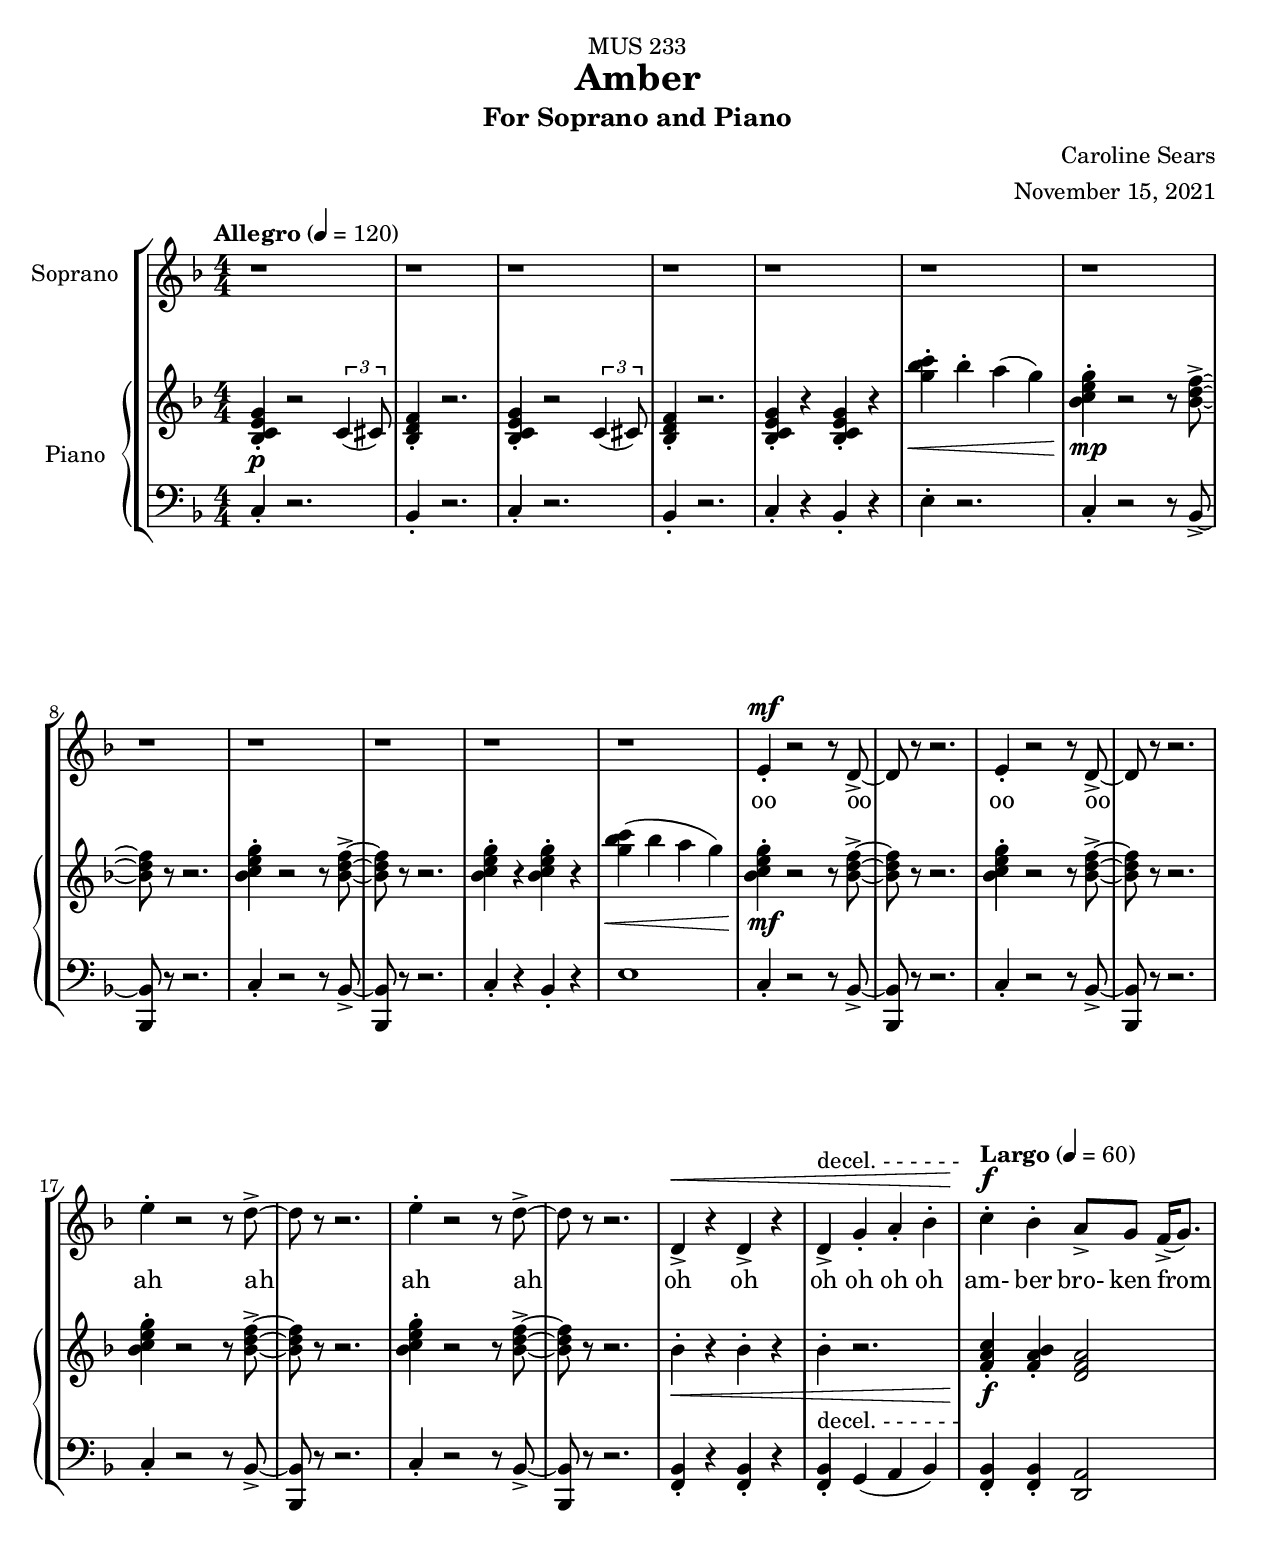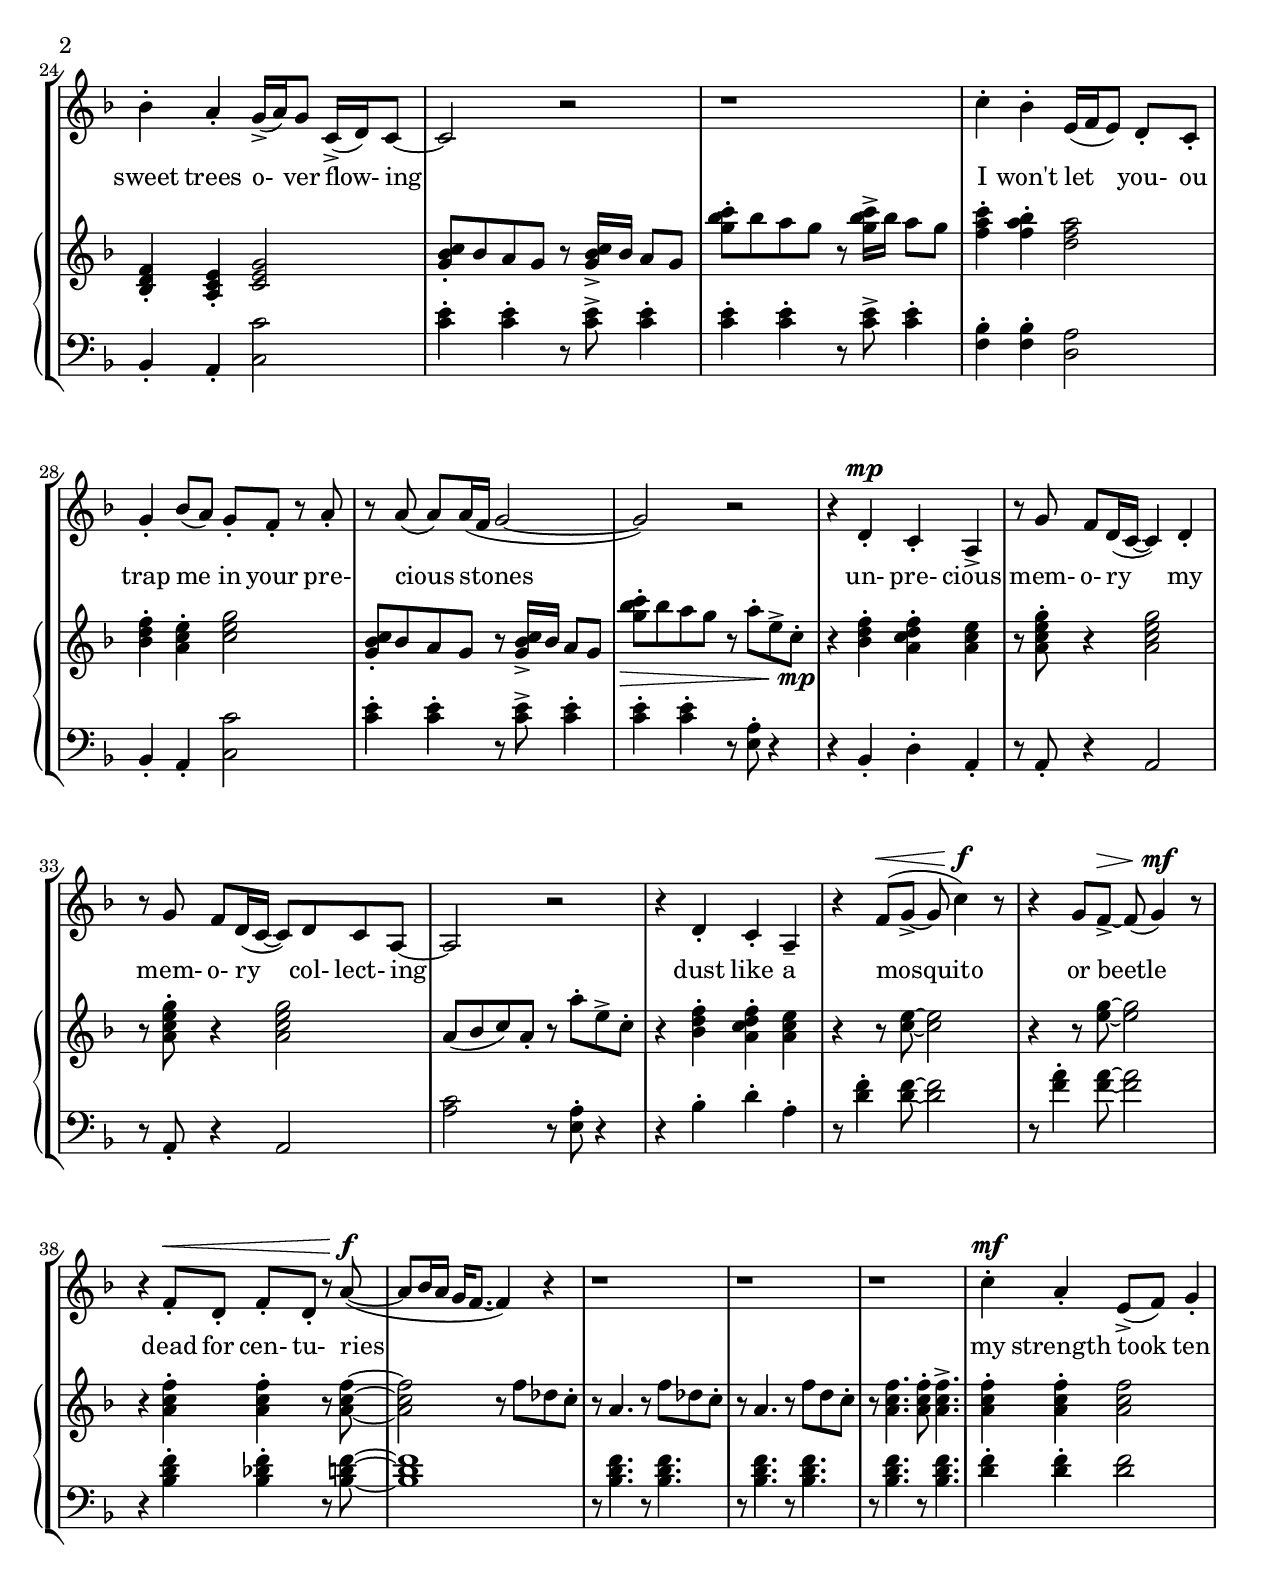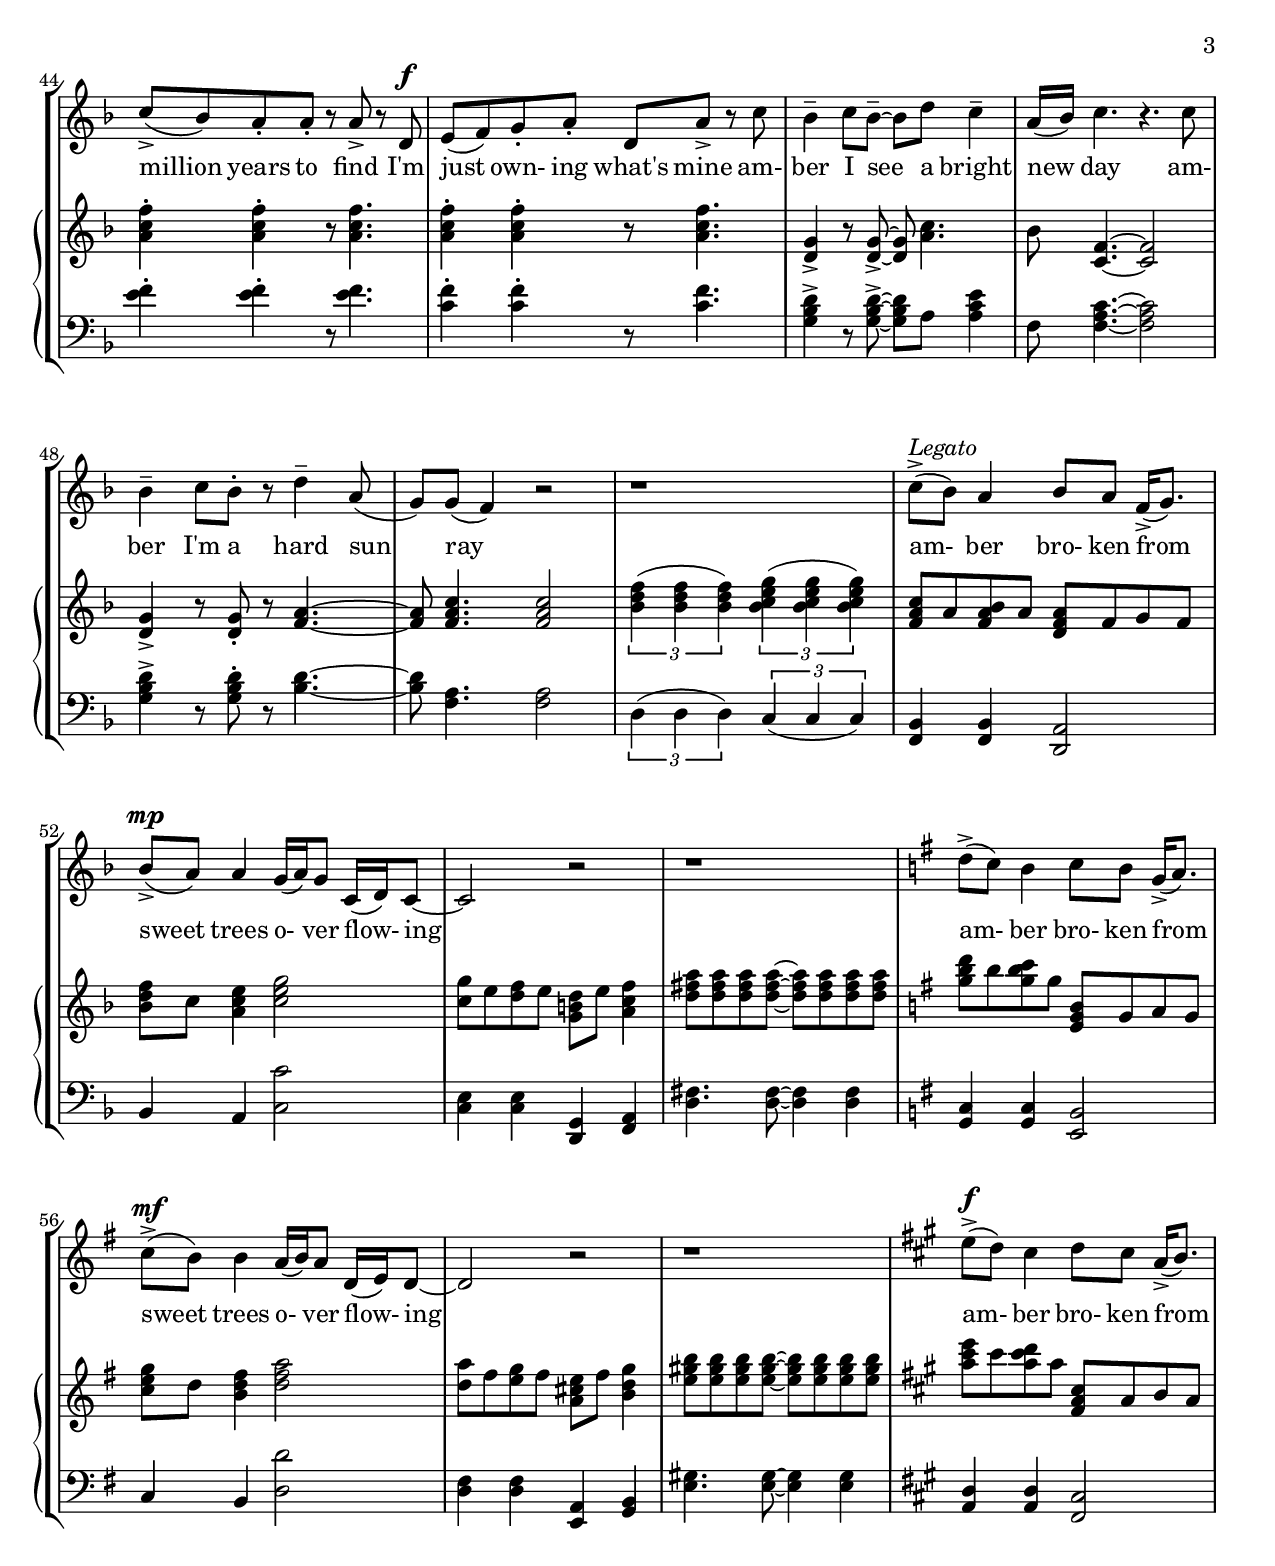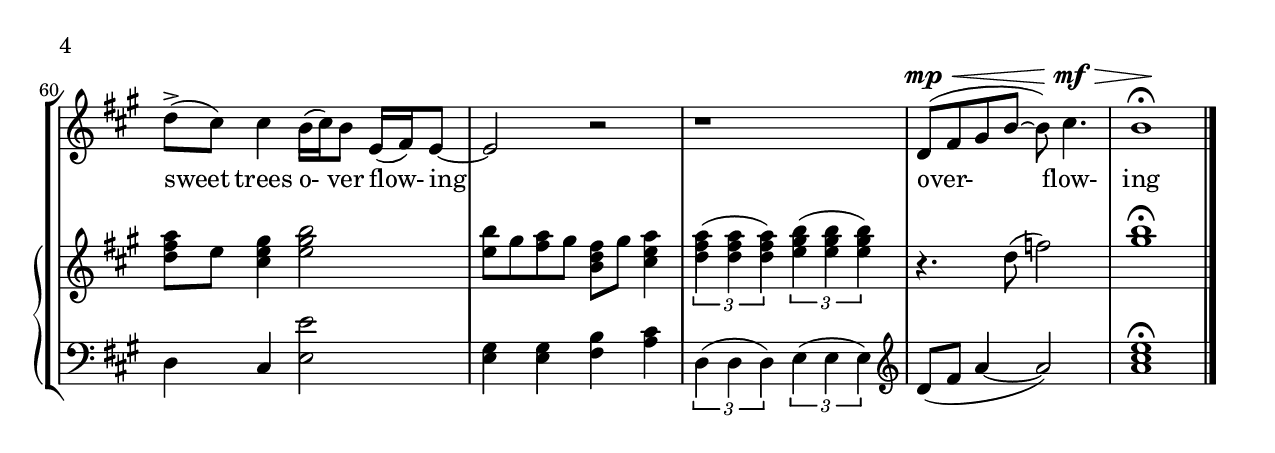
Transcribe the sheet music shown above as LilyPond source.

%%%%%%%%%%%%%%%%%%%% Header + Paper Dimensions %%%%%%%%%%%%%%%%%%%%
\header {
  title = "Amber"
    subtitle = "For Soprano and Piano"
    dedication = "MUS 233"
    composer = "Caroline Sears"
    arranger = "November 15, 2021"
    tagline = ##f

}
\paper {
  #(set-paper-size "ansi a")
  #(define top-margin (* 0.75 in))
}

%%%%%%%%%%%%%%%%%%%% Musical/Lyrical Content %%%%%%%%%%%%%%%%%%%%%%%%%%

%%%%% VOICE PART %%%%%%%%%%%
theNotes = \relative c'' {
    \set Staff.midiInstrument = "flute"
    \key f \major 
    \numericTimeSignature \time 4/4
    \tempo "Allegro" 4 = 120
    \dynamicUp

    %%Intro %%
    r1 | r1 |r1 | r1 | r1 | r1 | r1 | r1 | r1 | r1 | r1 | r1 |
    e,4\staccato\mf r2 r8 d8\accent~ |d8 r8 r2. |e4\staccato r2 r8 d8\accent~ |d8 r8 r2. 
    e'4\staccato r2 r8 d8\accent~ |d8 r8 r2. |e4\staccato r2 r8 d8\accent~ |d8 r8 r2. 
    d,4\accent\< r4 d4\accent r4| d4\accent^\markup{"decel. - - - - - -"}  g4\staccato a4\staccato bes\staccato |


    %% Verse 1 %%

    %bar 23%
    \tempo "Largo" 4 = 60
    c4\staccato\!\f bes4\staccato  a8\accent g8 f16\accent (g8.) | bes4\staccato  a\staccato g16\accent (a16) g8 c,16\accent (d16) c8~ |
    c2 r2 | r1 |
    %bar 27%
     c'4\staccato bes4\staccato  e,16 (f16 e8)  d8\staccato c8\staccato | g'4\staccato bes8 (a) g8\staccato f8\staccato r8 a8\staccato |
    r8 a8 (a) a16 (f16 g2~ | g2) r2 |
    %bar 31%
    r4 d4\mp\staccato c4\staccato a\accent |r8 g'8 f d16 (c16~c4) d4\staccato | r8 g8 f d16 (c16~c8) d8 c8 a~ |a2 r2 |
    %bar 35%
    \override Hairpin.to-barline = ##f
    r4 d4\staccato c4\staccato a4\tenuto | r4 f'8\< (g8\accent~g8 c4\!\f) r8 | r4 g8 f8\>\accent~f8 (g4\!\mf) r8 | r4 f8\staccato\< d\staccato f\staccato d\staccato r8 a'8\!\f(~a8 bes16  a16 
    g f8.~f4)  r4|
    %bar40
     r1 |r1| r1 |
     %bar 43
    c'4\staccato\mf a\staccato e8\accent (f8) g4\staccato | c8\accent (bes) a8\staccato a8\staccato r8 a\accent r8 d,8\f |
    e8 (f) g8\staccato a8\staccato  d,8 a'8\accent r8 c8| bes4\tenuto c8 bes8\tenuto~bes8 d8 c4\tenuto| a16 (bes) c4. r4. c8|
    %bar 48
    bes4\tenuto c8 bes8\staccato r8 d4\tenuto a8 (g8) g8 (f4) r2 | r1 |
    %bar 50
    c'8\accent^\markup{\italic{"Legato"}} (bes8)  a4 bes8 a8 f16\accent (g8.) | bes8\mp\accent (a8) a4 g16 (a16) g8 c,16 (d16) c8~ |
    c2 r2 | r1 |
    %bar 54
    \key g \major
    d'8\accent (c8)  b4 c8 b8 g16\accent (a8.) | c8\mf\accent (b8) b4 a16 (b16) a8 d,16 (e16) d8~ |
    d2 r2 | r1 |
    \key a \major
    %bar 58
    e'8\f\accent (d8)  cis4 d8 cis8 a16\accent (b8.) | d8\accent (cis8) cis4 b16 (cis16) b8 e,16 (fis16) e8~ |
    e2 r2 | r1 |
    %bar 62
    \override Hairpin.to-barline = ##f
    d8\mp\< (fis gis b~b8) cis4.\!\mf\>|b1\!\fermata \bar "|."


    
  }

theWords =  \lyricmode {
      %% Intro %%%
      oo oo oo oo
      ah ah ah ah
      oh oh oh oh oh oh
      %% Verse 1%%%
      am- ber bro- ken from
      sweet trees o- ver flow- ing
      I won't let you- _ou  trap me
      in your pre- cious stones_
      un- pre- cious mem- o- ry my
      mem- o- ry col- lect- ing
      dust like a mosquito or beetle
      dead for cen- tu- ries
      my strength took ten million
      years to find
      I'm just own- ing what's mine
      am- ber I see a bright new day
      am- ber I'm a hard sun ray 

      am- ber bro- ken from
      sweet trees o- ver flow- ing

      am- ber bro- ken from
      sweet trees o- ver flow- ing

      am- ber bro- ken from
      sweet trees o- ver flow- ing

      over- flow- ing



  }

%%%%%% PIANO PART %%%%%%%%%%
righthand =\relative c' {
    \key f \major
    \numericTimeSignature \time 4/4

    %%%%%%%% INTRO %%%%%%%%
    \tempo "Allegro" 4 = 120
    <bes c e g>4\staccato\p r2 \tuplet 3/2 {c4 (cis8)} | <bes d f>4\staccato r2.|
    <bes c e g>4\staccato r2 \tuplet 3/2 {c4 (cis8)} | <bes d f>4\staccato r2.|
    <bes c e g>4\staccato r4 <bes c e g>4\staccato r4|
    <g'' bes c>4\staccato\< bes\staccato a (g) |
    <bes, c e g>4\staccato\!\mp r2 r8 <bes d f>8\accent~|<bes d f>8 r8 r2. |
    <bes c e g>4\staccato r2 r8 <bes d f>8\accent~|<bes d f>8 r8 r2. |
    <bes c e g>4\staccato r4 <bes c e g>4\staccato r4|
    <g' bes c>4\< (bes a g) |
    <bes, c e g>4\!\mf\staccato r2 r8 <bes d f>8\accent~|<bes d f>8 r8 r2. |
    <bes c e g>4\staccato r2 r8 <bes d f>8\accent~|<bes d f>8 r8 r2. |
    <bes c e g>4\staccato r2 r8 <bes d f>8\accent~|<bes d f>8 r8 r2. |
    <bes c e g>4\staccato r2 r8 <bes d f>8\accent~|<bes d f>8 r8 r2. |
    bes4\staccato\< r4 bes4\staccato r4 | bes4\staccato r2. | 
    

    
    %%%% VERSE 1 %%%%%%%%
    \tempo "Largo" 4 = 60

    %bar 23%
    <f a c>4\staccato\!\f <f a bes>\staccato <d f a>2 | <bes d f>4\staccato <a c e>4\staccato  <c e g>2 |
    <g' bes c>8\staccato  bes  a g r8 <g bes c>16\accent bes16 a8 g |<g' bes c>8\staccato  bes  a g r8 <g bes c>16\accent bes16 a8 g |
    %bar 27%
    <f a c>4\staccato <f a bes>\staccato <d f a>2 | <bes d f>4\staccato <a c e>4\staccato  <c e g>2 |
    <g bes c>8\staccato  bes  a g r8 <g bes c>16\accent bes16 a8 g | <g' bes c>8\>\staccato  bes  a g r8 a\staccato e\accent c\!\mp\staccato |
    %bar 31%
    r4 <bes d f>4\staccato <a c d f>4\staccato <a c e> | r8 <a c e g>\staccato r4 <a c e g>2 |  r8 <a c e g>\staccato r4 <a c e g>2 | 
    %bar 34%
    a8 (bes c) a\staccato r8 a'\staccato e\accent c\staccato |r4 <bes d f>4\staccato <a c d f>4\staccato <a c e> |
    r4 r8 <c e>8~<c e>2 | r4 r8 <e g>8~<e g>2 | r4 <a, c f>4\staccato <a c f>4\staccato r8 <a c f>8~| <a c f>2 r8 f'8 des c\staccato|
    %bar 40
    r8 a4. r8 f'8 des c\staccato | r8 a4. r8 f'8 d c\staccato | r8 <a c f>4. <a c f>8\staccato <a c f>4.\accent  |
    <a c f>4\staccato <a c f>4\staccato <a c f>2 |<a c f>4\staccato <a c f>4\staccato r8<a c f>4.| 
    %bar45
    <a c f>4\staccato <a c f>4\staccato r8<a c f>4.| <g d>4\accent r8 <g d>\accent~<g d>8 <a c>4. |
    bes8 <f c>4.~<f c>2 |<g d>4\accent r8 <g d>\staccato r8 <f a>4.~| <f a>8 <f a c>4. <f a c>2 |
    %bar 50
    \tuplet 3/2 {<bes\mp d f>4 (<bes d f>4 <bes d f>4)} \tuplet 3/2 { <bes c e g>4 (<bes c e g>4 <bes c e g>4)} |
    %bar 51
    <f a c>8 a8 <f a bes>8 a8 <d, f a>8 f8 g8 f | <bes d f>8 c8 <a c e>4 <c e g>2 |
    <c g'>8 e8 <d f>8 e8 <g, b d > e'8 <a, c f>4 | <d fis a>8 <d fis a>8 <d fis a>8 <d fis a>8~<d fis a>8 <d fis a>8 <d fis a>8 <d fis a>8 |
    %bar 55
    \key g \major
    <g b d>8 b8 <g b c>8 g8 <e, g b>8 g8 a8 g | <c e g>8 d8 <b d fis>4 <d fis a>2 |
    <d a'>8 fis8 <e g>8 fis8 <a, cis e > fis'8 <b, d g>4 | <e gis b>8 <e gis b>8 <e gis b>8 <e gis b>8~<e gis b>8<e gis b>8 <e gis b>8 <e gis b>8|

    \key a \major 
    <a cis e>8 cis8 <a cis d>8 a8 <fis, a cis>8 a8 b8 a | <d fis a>8 e8 <cis e gis>4 <e gis b>2 |
    <e b'>8 gis8 <fis a>8 gis8 <b, d fis > gis'8 <cis, e a>4 |\tuplet 3/2 {<d fis a>4 (<d fis a>4 <d fis a>4)} \tuplet 3/2 { <e gis b>4 (<e gis b>4 <e gis b>4)} |
    r4. d8 (f2) | <gis b>1\fermata \bar "|."
    



  }

lefthand = \relative c {
    \key f \major
    \numericTimeSignature \time 4/4
    \clef "bass"
    \dynamicUp

    %%%%%%%% INTRO %%%%%%%%
    \tempo "Allegro" 4 = 120
    c4\staccato r2.|bes4\staccato r2. |
    c4\staccato r2.|bes4\staccato r2. |
    c4\staccato r4 bes4\staccato r4|
    e4\staccato r2.|
    c4\staccato r2 r8 bes8~\accent|<bes bes,>8 r8 r2. |
    c4\staccato r2 r8 bes8~\accent|<bes bes,>8 r8 r2. |
    c4\staccato r4 bes4\staccato r4|
    e1|
    c4\staccato r2 r8 bes8~\accent|<bes bes,>8 r8 r2. |
    c4\staccato r2 r8 bes8~\accent|<bes bes,>8 r8 r2. |
    c4\staccato r2 r8 bes8~\accent|<bes bes,>8 r8 r2. |
    c4\staccato r2 r8 bes8~\accent|<bes bes,>8 r8 r2. |
    <bes f>4\staccato r4 <bes f>4\staccato r4 |
    <bes f>4\staccato^\markup{"decel. - - - - - -"} g4 (a bes) |

    %%%%% VERSE 1 %%%%%%%%%%
    \tempo "Largo" 4 = 60

    %bar 23%
    <f bes>4\staccato <f bes>4\staccato <d a'>2 | bes'4\staccato a4\staccato <c c'>2| 
    <c' e>4\staccato <c e>\staccato r8 <c e>\accent <c e>4\staccato  |
    <c e>4\staccato <c e>\staccato r8 <c e>\accent <c e>4\staccato |
     %bar 27%
     <f, bes>4\staccato <f bes>4\staccato <d a'>2 | bes4\staccato a4\staccato <c c'>2|
     <c' e>4\staccato <c e>\staccato r8 <c e>\accent <c e>4\staccato  |
     <c e>4\staccato <c e>\staccato r8 <a e>8\staccato r4 |
     %bar 31%
      r4 bes,4\staccato d\staccato a\staccato | r8 a8\staccato r4 a2 |r8 a8\staccato r4 a2 |
      %bar 34%
      <a' c>\2 r8 <a e>8\staccato r4 | r4 bes4\staccato d\staccato a\staccato |
      r8 <d\< f>4\staccato <d f>8~ <d f\!\f>2 | r8 <f a>4\staccato <f a>8~<f a>2 |
      %bar 38
      r4 <bes, d f>4\staccato <bes des f>4\staccato r8 <bes d f>8~|
      <bes d f>1 | r8 <bes d f>4. r8 <bes d f>4. |  r8 <bes d f>4. r8 <bes d f>4. |r8 <bes d f>4. r8 <bes d f>4. |
      %bar 43
      <d f>4\staccato <d f>\staccato <d f>2 | <e f>4\staccato <e f>\staccato r8 <e f>4.|
      <c f>4\staccato <c f>4\staccato r8 <c f>4. |
      %bar 46
      <g bes d>4\accent r8 <g bes d>8\accent~<g bes d>8 a8 <a c e>4 | f8 <f a c>4.~<f a c>2 | <g bes d>4\accent r8 <g bes d>8\staccato r8 <bes d >4.~|
      <bes d >8 <f a>4. <f a>2 |
      %bar 50
      \tuplet 3/2 {d4 (d d)} \tuplet 3/2 {c4 (c4 c)} |
      %bar 51
      <f, bes>4  < f bes>4 <d a' >2 | bes'4 a4 <c c'>2 |
      <c e>4 <c e>4 <g d>4 <a f>4| <d fis>4. <d fis>8~<d fis>4 <d fis> |
      %bar 55
      \key g \major
      <g, c>4  < g c>4 <e b' >2 | c'4 b4 <d d'>2 |
      <d fis>4 <d fis>4 <a e>4 <b g>4| <e gis>4. <e gis>8~<e gis>4 <e gis> |
      %bar 59
      \key a \major
      <a, d>4  < a d>4 <fis cis' >2 | d'4 cis4 <e e'>2 |
      <e gis>4 <e gis>4 <fis b>4 <a cis>4|\tuplet 3/2 {d,4 (d d)} \tuplet 3/2 {e4 (e4 e)}  |
     \clef "treble"
      d'8 ( fis a4~a2 ) | <a cis e>1\fermata \bar "|."
    
  }

%%%%%%%%%%%%%%%%%%%%%%% Score Setup %%%%%%%%%%%%%%%%%%%%%%%%%%%%%%%%%%%
\score {
\new StaffGroup <<
  \new Staff \with {instrumentName = "Soprano" 
    %shortInstrumentName = #"Sop. "
    }
  \new Voice = vocals \theNotes
  \new Lyrics \lyricsto vocals \theWords
  

  \new PianoStaff \with { instrumentName = "Piano" 
    %shortInstrumentName = #"Pno. "
    }
  <<
    \new Staff = "upper" \righthand
    \new Staff = "lower" \lefthand
  >>
>>

  \layout {}
  \midi {}
}